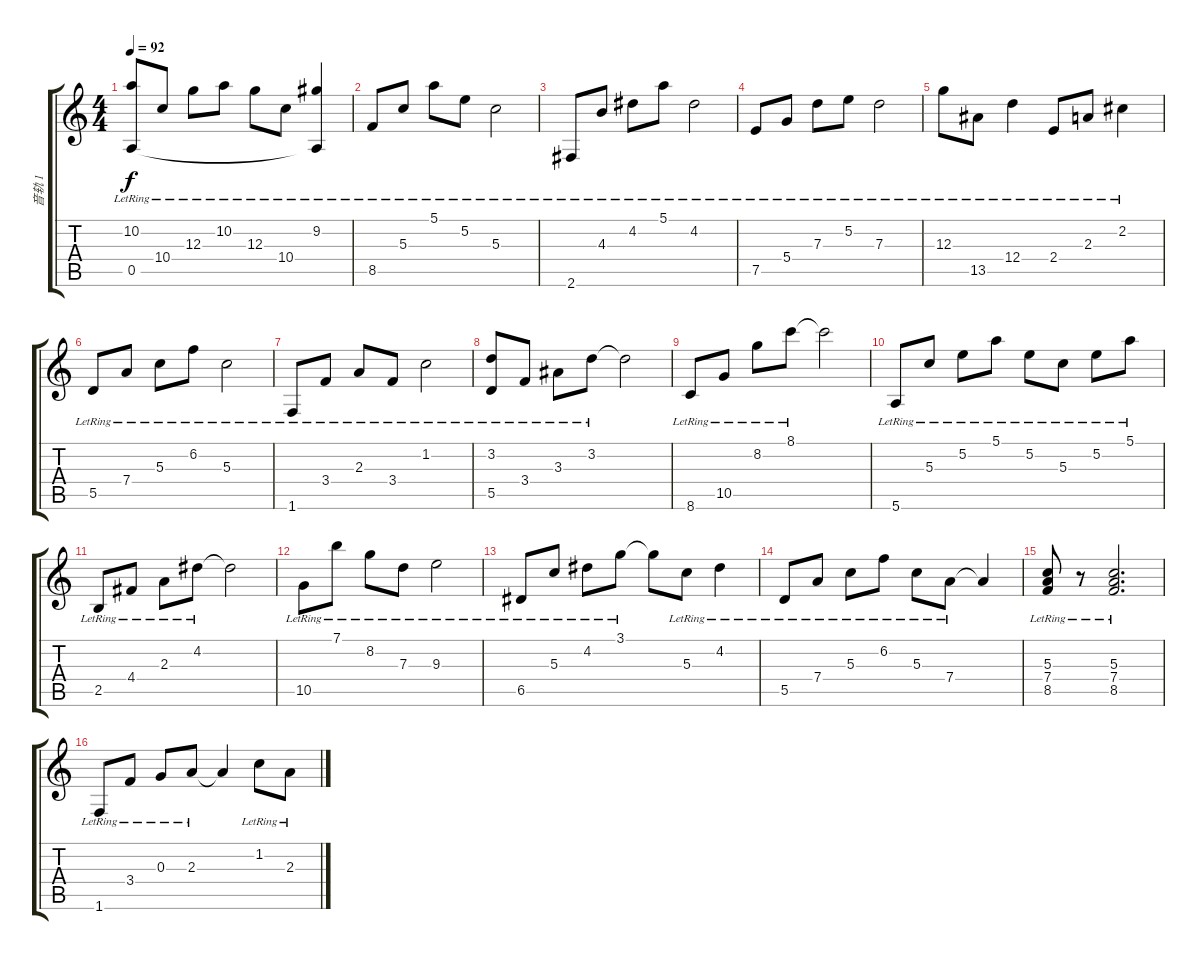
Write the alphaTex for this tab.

\track ("音轨 1" "音轨 1") {instrument acousticguitarnylon}
\staff {score tabs}
\tuning (E4 B3 G3 D3 A2 E2) {hide}
\ts (4 4)
\tempo 92
\clef g2
\ks c
(10.2 0.5{lr}).8{dy f} 10.4{lr}.8 12.3{lr}.8 10.2{lr}.8 12.3{lr}.8 10.4{lr}.8 (9.2{lr} 0.5{t}).4 |
8.5{lr}.8 5.3{lr}.8 5.1{lr}.8 5.2{lr}.8 5.3{lr}.2 |
2.6{lr}.8 4.3{lr}.8 4.2{lr}.8 5.1{lr}.8 4.2{lr}.2 |
7.5{lr}.8 5.4{lr}.8 7.3{lr}.8 5.2{lr}.8 7.3{lr}.2 |
12.3{lr}.8 13.5{lr}.8 12.4{lr}.4 2.4{lr}.8 2.3{lr}.8 2.2{lr}.4 |
5.5{lr}.8 7.4{lr}.8 5.3{lr}.8 6.2{lr}.8 5.3{lr}.2 |
1.6{lr}.8 3.4{lr}.8 2.3{lr}.8 3.4{lr}.8 1.2{lr}.2 |
(3.2{lr} 5.5{lr}).8 3.4{lr}.8 3.3{lr}.8 3.2{lr}.8 3.2{t}.2 |
8.6{lr}.8 10.5{lr}.8 8.2{lr}.8 8.1{lr}.8 8.1{t}.2 |
5.6{lr}.8 5.3{lr}.8 5.2{lr}.8 5.1{lr}.8 5.2{lr}.8 5.3{lr}.8 5.2{lr}.8 5.1{lr}.8 |
2.5{lr}.8 4.4{lr}.8 2.3{lr}.8 4.2{lr}.8 4.2{t}.2 |
10.5{lr}.8 7.1{lr}.8 8.2{lr}.8 7.3{lr}.8 9.3{lr}.2 |
6.5{lr}.8 5.3{lr}.8 4.2{lr}.8 3.1{lr}.8 3.1{t}.8 5.3{lr}.8 4.2{lr}.4 |
5.5{lr}.8 7.4{lr}.8 5.3{lr}.8 6.2{lr}.8 5.3{lr}.8 7.4{lr}.8 7.4{t}.4 |
(5.3{lr} 7.4{lr} 8.5{lr}).8 r.8 (5.3{lr} 7.4{lr} 8.5{lr}).2{d} |
1.6{lr}.8 3.4{lr}.8 0.3{lr}.8 2.3{lr}.8 2.3{t}.4 1.2{lr}.8 2.3{lr}.8
